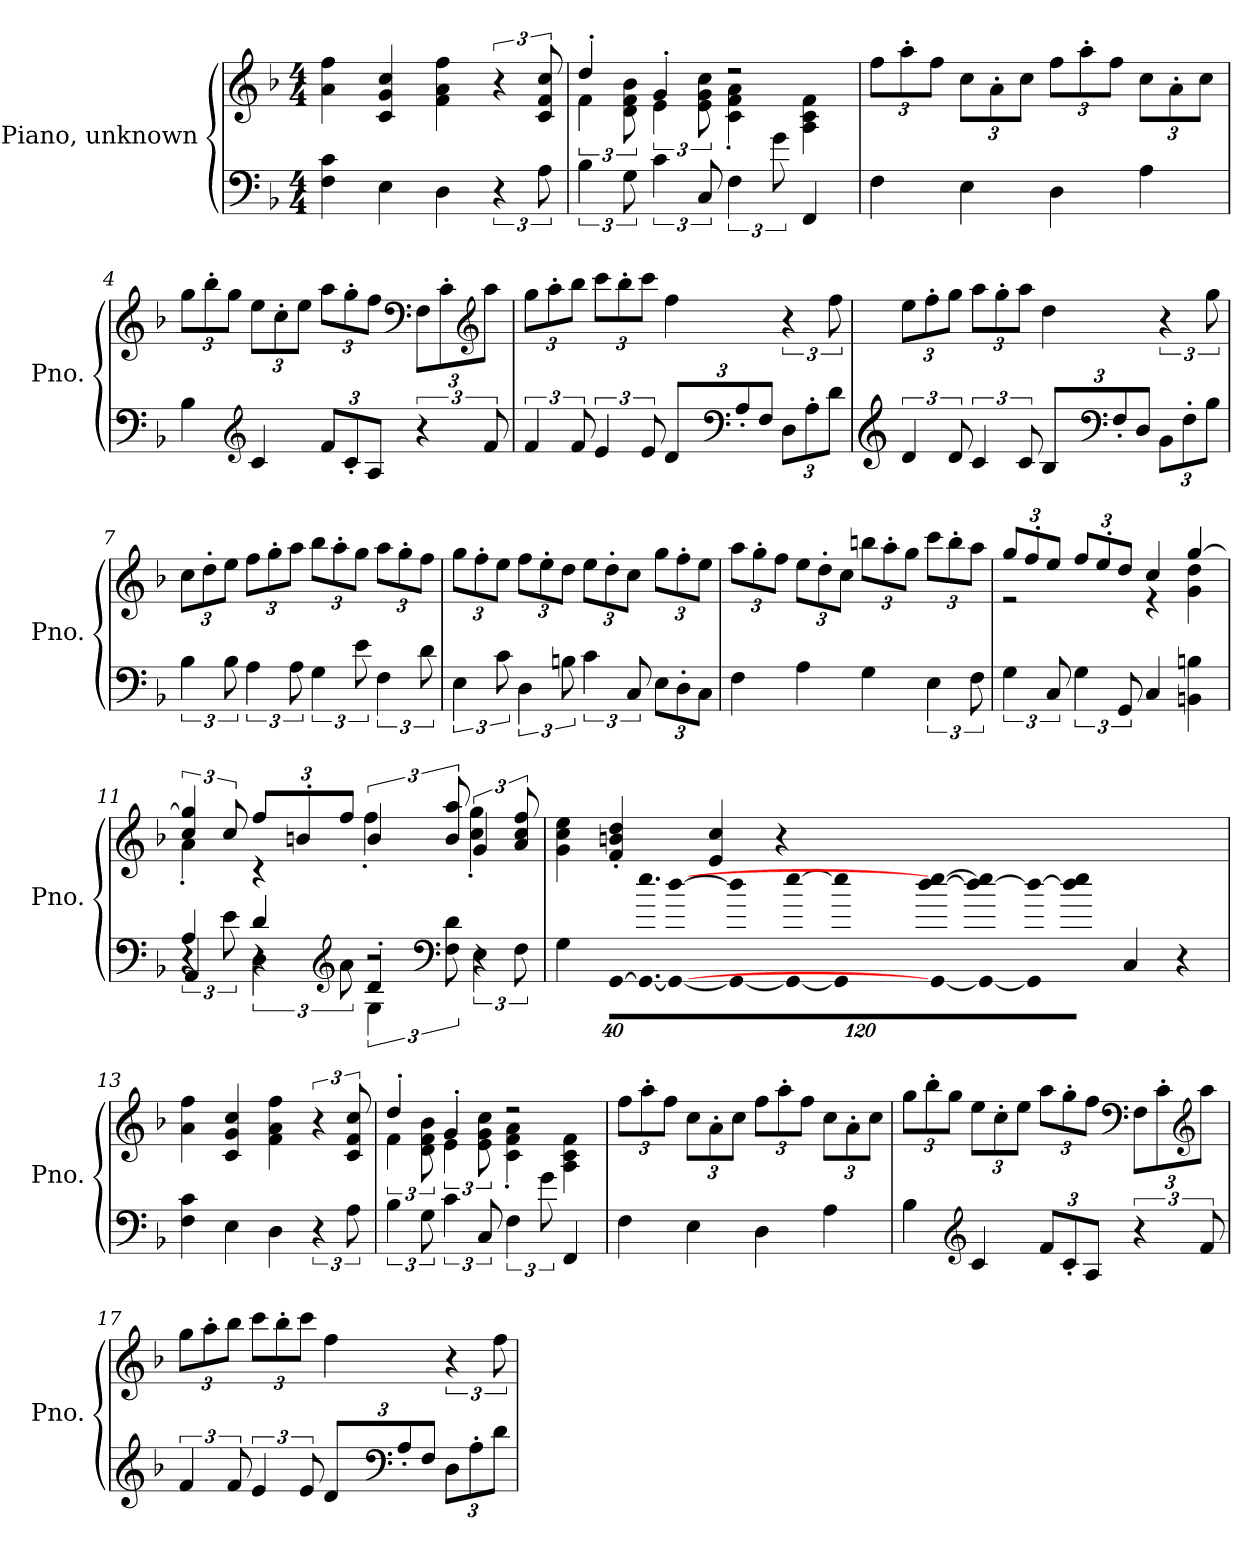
**kern	**kern
*part1	*part1
*staff2	*staff1
*I"Piano, unknown	*
*I'Pno.	*
*clefF4	*clefG2
*k[b-]	*k[b-]
*M4/4	*M4/4
*MM120	*MM120
=1	=1
4F\ 4c\	4a\ 4ff\
4E\	4c/ 4g/ 4cc/
4D\	4f\ 4a\ 4ff\
6r	6r
12A\	12c/ 12f/ 12cc/
=2	=2
*	*^
6B-\	4dd'/	6f\
12G\	.	12d\ 12f\ 12b-\
6c\	4g'/	6e\
12C/	.	12e\ 12g\ 12cc\
6F\	2r	4c\' 4f\' 4a\'
12g\	.	.
4FF/	.	4A\ 4c\ 4f\
*	*v	*v
=3	=3
*	*Xbrackettup
4F\	12ff\L
.	12aa'\
.	12ff\J
4E\	12cc\L
.	12a'\
.	12cc\J
4D\	12ff\L
.	12aa'\
.	12ff\J
4A\	12cc\L
.	12a'\
.	12cc\J
=4	=4
4B-\	12gg\L
.	12bb-'\
.	12gg\J
*clefG2	*
4c/	12ee\L
.	12cc'\
.	12ee\J
*Xbrackettup	*
12f/L	12aa\L
12c'/	12gg'\
12A/J	12ff\J
*	*clefF4
*brackettup	*
6r	12F\L
.	12c'\
*	*clefG2
12f/	12aa\J
!!LO:LB:g=z
=5	=5
6f/	12gg\L
.	12aa'\
12f/	12bb-\J
6e/	12ccc\L
.	12bb-'\
12e/	12ccc\J
*Xbrackettup	*
12d/L	4ff\
*clefF4	*
12A'/	.
12F/J	.
*	*brackettup
12D\L	6r
12A'\	.
12d\J	12ff\
=6	=6
*clefG2	*
*brackettup	*Xbrackettup
6d/	12ee\L
.	12ff'\
12d/	12gg\J
6c/	12aa\L
.	12gg'\
12c/	12aa\J
*Xbrackettup	*
12B-/L	4dd\
*clefF4	*
12F'/	.
12D/J	.
*	*brackettup
12BB-\L	6r
12F'\	.
12B-\J	12gg\
=7	=7
*brackettup	*Xbrackettup
6B-\	12cc\L
.	12dd'\
12B-\	12ee\J
6A\	12ff\L
.	12gg'\
12A\	12aa\J
6G\	12bb-\L
.	12aa'\
12e\	12gg\J
6F\	12aa\L
.	12gg'\
12d\	12ff\J
!!LO:LB:g=z
=8	=8
6E\	12gg\L
.	12ff'\
12c\	12ee\J
6D\	12ff\L
.	12ee'\
12Bn\	12dd\J
6c\	12ee\L
.	12dd'\
12C/	12cc\J
*Xbrackettup	*
12E\L	12gg\L
12D'\	12ff'\
12C\J	12ee\J
=9	=9
4F\	12aa\L
.	12gg'\
.	12ff\J
4A\	12ee\L
.	12dd'\
.	12cc\J
4G\	12bbn\L
.	12aa'\
.	12gg\J
*brackettup	*
6E\	12ccc\L
.	12bb'\
12F\	12aa\J
=10	=10
*	*^
6G\	12gg/L	2r
.	12ff'/	.
12C/	12ee/J	.
6G\	12ff/L	.
.	12ee'/	.
12GG/	12dd/J	.
4C/	4cc/	4r
4BBn\ 4Bn\	[4gg/	4g\ 4dd\
!!LO:LB:g=z	!!
=11	=11	=11
*^	*	*
*	*^	*	*
*	*	*	*brackettup	*
4A/	6r	4AA/	6cc/ 6gg/]	4a'\
.	12e\	.	12cc/	.
*	*	*	*Xbrackettup	*
4d/	6D\	4r	12ff/L	4r
.	.	.	12bn'/	.
*clefG2	*	*	*	*
.	12a\	.	12ff/J	.
*	*	*	*brackettup	*
4d'/	6G\	2r	6b/	4ff'\
*clefF4	*	*	*	*
.	12F\ 12d\	.	12b/ 12aa/	.
4r	6E\	.	6g/	4cc\' 4gg\'
.	12F\	.	12a/ 12cc/ 12ff/	.
*v	*v	*v	*	*
*	*v	*v
=12	=12
4G\	4g\ 4cc\ 4ee\
*Xbrackettup	*
!LO:N:vis=32	!
[640%23GG\LLL	4f/' 4bn/' 4dd/'
!LO:N:vis=32.	!
1920%103GG\_ 1920%103ee\	.
!LO:N:vis=64	!
960%17GG\_ [960%17dd\L	.
!LO:N:vis=64	!
960%17GG\_ 960%17dd\]	.
!LO:N:vis=64	!
960%17GG\_ [960%17ee\	.
!LO:N:vis=64	!
960%17GG\_ 960%17ee\_	.
1920ryy	.
!LO:N:vis=64	!
960%17GG\_ [960%17dd\ 960%17ee\_	.
!LO:N:vis=64	!
960%17GG\_ 960%17dd\_ 960%17ee\]	.
!LO:N:vis=64	!
960%17GG\] 960%17dd\_J	.
!LO:N:vis=32	!
640%23dd\] 640%23ee\JJJ	.
4C/	4e/ 4cc/
4r	4r
=13	=13
4F\ 4c\	4a\ 4ff\
4E\	4c/ 4g/ 4cc/
4D\	4f\ 4a\ 4ff\
*brackettup	*
6r	6r
12A\	12c/ 12f/ 12cc/
!!LO:LB:g=z
=14	=14
*	*^
6B-\	4dd'/	6f\
12G\	.	12d\ 12f\ 12b-\
6c\	4g'/	6e\
12C/	.	12e\ 12g\ 12cc\
6F\	2r	4c\' 4f\' 4a\'
12g\	.	.
4FF/	.	4A\ 4c\ 4f\
*	*v	*v
=15	=15
*	*Xbrackettup
4F\	12ff\L
.	12aa'\
.	12ff\J
4E\	12cc\L
.	12a'\
.	12cc\J
4D\	12ff\L
.	12aa'\
.	12ff\J
4A\	12cc\L
.	12a'\
.	12cc\J
=16	=16
4B-\	12gg\L
.	12bb-'\
.	12gg\J
*clefG2	*
4c/	12ee\L
.	12cc'\
.	12ee\J
*Xbrackettup	*
12f/L	12aa\L
12c'/	12gg'\
12A/J	12ff\J
*	*clefF4
*brackettup	*
6r	12F\L
.	12c'\
*	*clefG2
12f/	12aa\J
!!LO:LB:g=z
=17	=17
6f/	12gg\L
.	12aa'\
12f/	12bb-\J
6e/	12ccc\L
.	12bb-'\
12e/	12ccc\J
*Xbrackettup	*
12d/L	4ff\
*clefF4	*
12A'/	.
12F/J	.
*	*brackettup
12D\L	6r
12A'\	.
12d\J	12ff\
=	=
*-	*-
